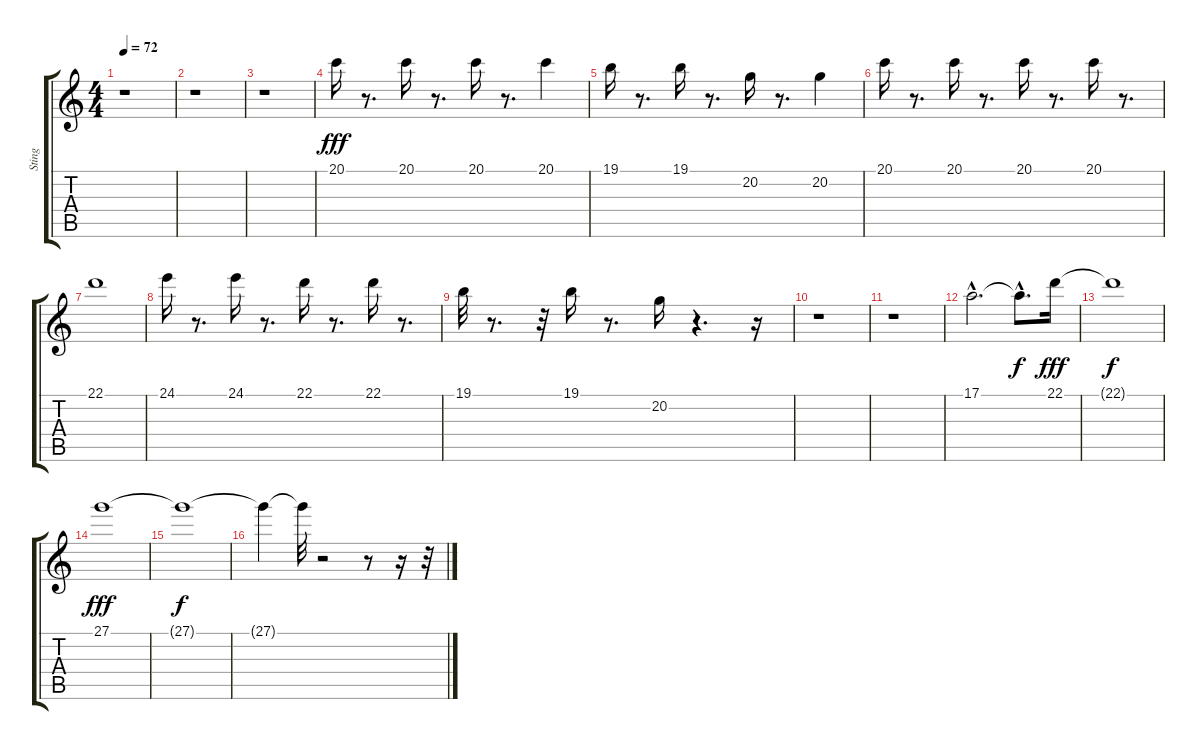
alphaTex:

\track ("Sting" "Sting") {instrument stringensemble2}
\staff {score tabs}
\tuning (E4 B3 G3 D3 A2 E2) {hide}
\ts (4 4)
\tempo 72
\clef g2
\ks c
r.1{dy f} |
r.1 |
r.1 |
20.1.16{dy fff} r.8{d} 20.1.16 r.8{d} 20.1.16 r.8{d} 20.1.4 |
19.1.16 r.8{d} 19.1.16 r.8{d} 20.2.16 r.8{d} 20.2.4 |
20.1.16 r.8{d} 20.1.16 r.8{d} 20.1.16 r.8{d} 20.1.16 r.8{d} |
22.1.1 |
24.1.16 r.8{d} 24.1.16 r.8{d} 22.1.16 r.8{d} 22.1.16 r.8{d} |
19.1.32 r.8{d} r.32 19.1.16 r.8{d} 20.2.16 r.4{d} r.16 |
r.1 |
r.1 |
17.1{hac}.2{d} 17.1{hac t}.8{d dy f} 22.1.16{dy fff} |
22.1{t}.1{dy f} |
27.1.1{dy fff} |
27.1{t}.1{dy f} |
27.1{t}.4 27.1{t}.32 r.2 r.8 r.16 r.32
